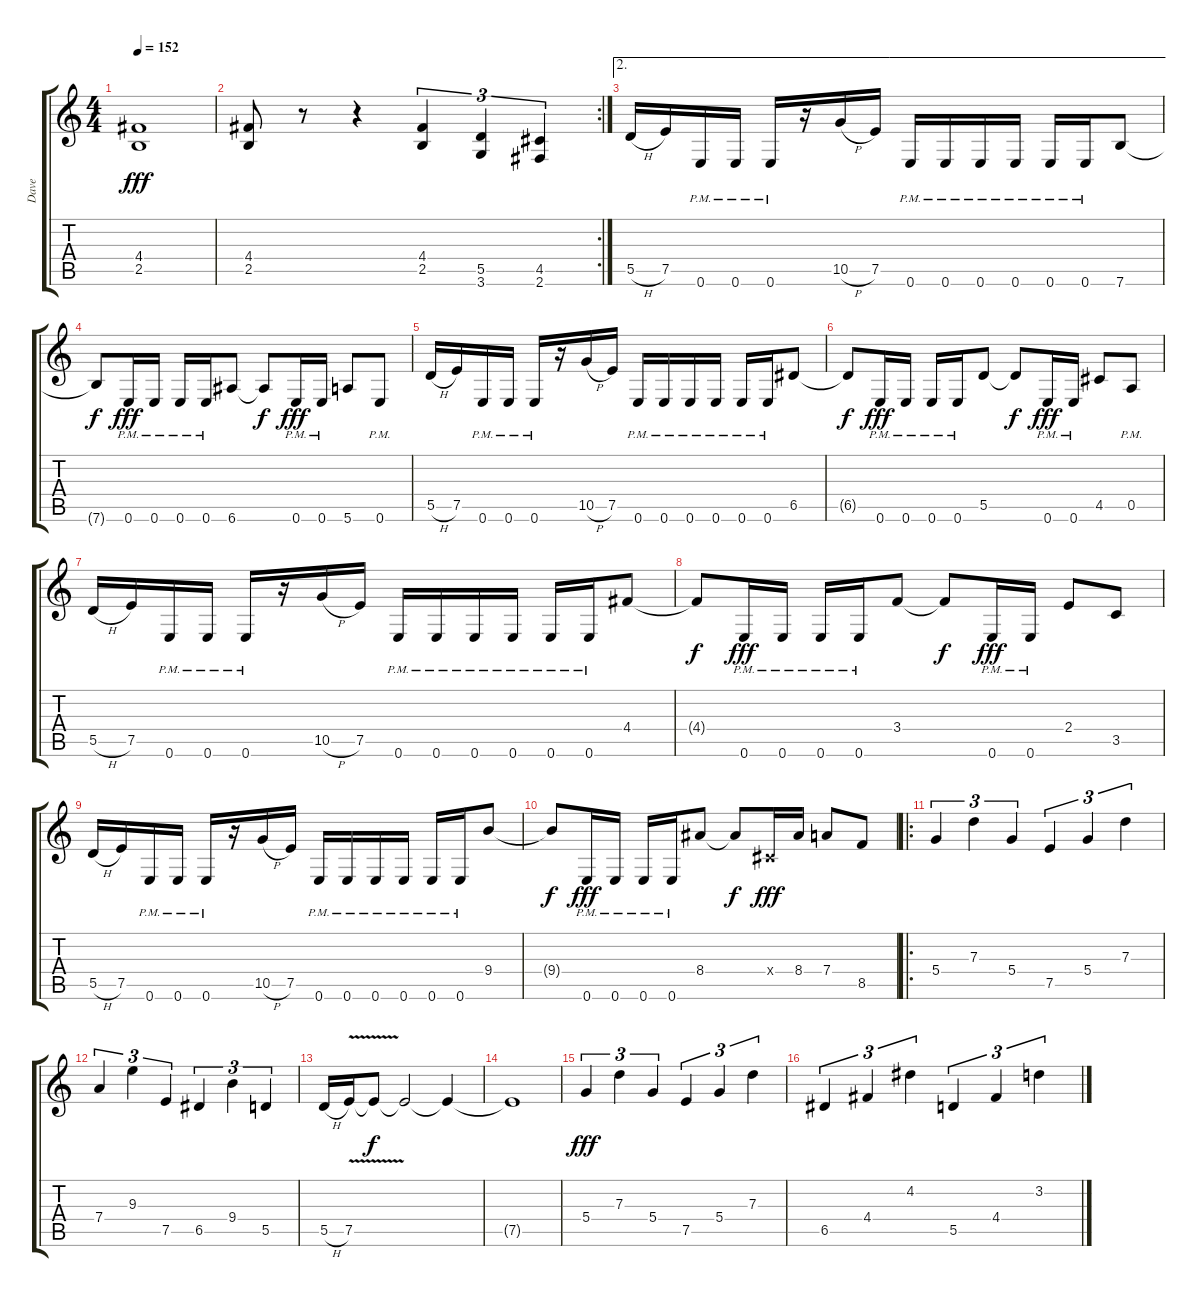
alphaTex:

\track ("Dave" "Dave") {instrument distortionguitar}
\staff {score tabs}
\tuning (E4 B3 G3 D3 A2 E2) {hide}
\ts (4 4)
\tempo 152
\clef g2
\ks c
(4.4 2.5).1{dy fff} |
\rc 2
(4.4 2.5).8 r.8 r.4 (4.4 2.5).4{tu (3 2)} (5.5 3.6).4{tu (3 2)} (4.5 2.6).4{tu (3 2)} |
\ae 2
5.5{h}.16 7.5.16 0.6{pm}.16 0.6{pm}.16 0.6{pm}.16 r.16 10.5{h}.16 7.5.16 0.6{pm}.16 0.6{pm}.16 0.6{pm}.16 0.6{pm}.16 0.6{pm}.16 0.6{pm}.16 7.6.8 |
7.6{t}.8{dy f} 0.6{pm}.16{dy fff} 0.6{pm}.16 0.6{pm}.16 0.6{pm}.16 6.6.8 6.6{t}.8{dy f} 0.6{pm}.16{dy fff} 0.6{pm}.16 5.6.8 0.6{pm}.8 |
5.5{h}.16 7.5.16 0.6{pm}.16 0.6{pm}.16 0.6{pm}.16 r.16 10.5{h}.16 7.5.16 0.6{pm}.16 0.6{pm}.16 0.6{pm}.16 0.6{pm}.16 0.6{pm}.16 0.6{pm}.16 6.5.8 |
6.5{t}.8{dy f} 0.6{pm}.16{dy fff} 0.6{pm}.16 0.6{pm}.16 0.6{pm}.16 5.5.8 5.5{t}.8{dy f} 0.6{pm}.16{dy fff} 0.6{pm}.16 4.5.8 0.5{pm}.8 |
5.5{h}.16 7.5.16 0.6{pm}.16 0.6{pm}.16 0.6{pm}.16 r.16 10.5{h}.16 7.5.16 0.6{pm}.16 0.6{pm}.16 0.6{pm}.16 0.6{pm}.16 0.6{pm}.16 0.6{pm}.16 4.4.8 |
4.4{t}.8{dy f} 0.6{pm}.16{dy fff} 0.6{pm}.16 0.6{pm}.16 0.6{pm}.16 3.4.8 3.4{t}.8{dy f} 0.6{pm}.16{dy fff} 0.6{pm}.16 2.4.8 3.5.8 |
5.5{h}.16 7.5.16 0.6{pm}.16 0.6{pm}.16 0.6{pm}.16 r.16 10.5{h}.16 7.5.16 0.6{pm}.16 0.6{pm}.16 0.6{pm}.16 0.6{pm}.16 0.6{pm}.16 0.6{pm}.16 9.4.8 |
9.4{t}.8{dy f} 0.6{pm}.16{dy fff} 0.6{pm}.16 0.6{pm}.16 0.6{pm}.16 8.4.8 8.4{t}.8{dy f} -1.4{x}.16{dy fff} 8.4.16 7.4.8 8.5.8 |
\ro
5.4.4{tu (3 2)} 7.3.4{tu (3 2)} 5.4.4{tu (3 2)} 7.5.4{tu (3 2)} 5.4.4{tu (3 2)} 7.3.4{tu (3 2)} |
7.4.4{tu (3 2)} 9.3.4{tu (3 2)} 7.5.4{tu (3 2)} 6.5.4{tu (3 2)} 9.4.4{tu (3 2)} 5.5.4{tu (3 2)} |
5.5{h}.16 7.5{v}.16 7.5{t}.8{dy f} 7.5{t}.2 7.5{t}.4 |
7.5{t}.1 |
5.4.4{tu (3 2) dy fff} 7.3.4{tu (3 2)} 5.4.4{tu (3 2)} 7.5.4{tu (3 2)} 5.4.4{tu (3 2)} 7.3.4{tu (3 2)} |
6.5.4{tu (3 2)} 4.4.4{tu (3 2)} 4.2.4{tu (3 2)} 5.5.4{tu (3 2)} 4.4.4{tu (3 2)} 3.2.4{tu (3 2)}
